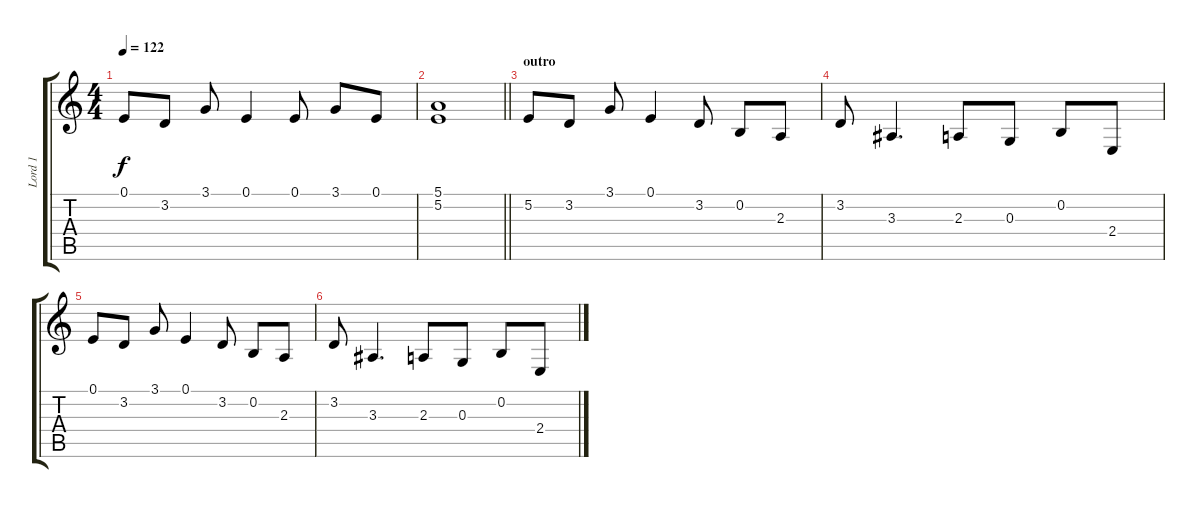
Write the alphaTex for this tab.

\track ("Lord 1" "Lord 1") {instrument drawbarorgan}
\staff {score tabs}
\tuning (E4 B3 G3 D3 A2 E2) {hide}
\ts (4 4)
\tempo 122
\clef g2
\ks c
0.1.8{dy f} 3.2.8 3.1.8 0.1.4 0.1.8 3.1.8 0.1.8 |
\barLineRight lightlight
(5.1 5.2).1 |
\section ("" "outro")
5.2.8 3.2.8 3.1.8 0.1.4 3.2.8 0.2.8 2.3.8 |
3.2.8 3.3.4{d} 2.3.8 0.3.8 0.2.8 2.4.8 |
0.1.8 3.2.8 3.1.8 0.1.4 3.2.8 0.2.8 2.3.8 |
3.2.8 3.3.4{d} 2.3.8 0.3.8 0.2.8 2.4.8
